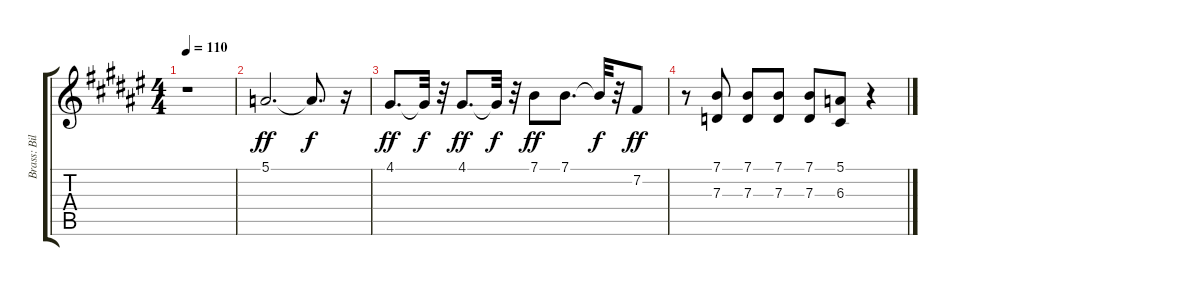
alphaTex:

\track ("Brass: Bill Payne" "Brass: Bil") {instrument brasssection}
\staff {score tabs}
\tuning (E4 B3 G3 D3 A2 E2) {hide}
\ts (4 4)
\tempo 110
\clef g2
\ks f#
r.1{dy ff} |
5.1.2{d} 5.1{t}.8{d dy f} r.16 |
4.1.8{d dy ff} 4.1{t}.32{dy f} r.32 4.1.8{d dy ff} 4.1{t}.32{dy f} r.32 7.1.8{dy ff} 7.1.8{d} 7.1{t}.32{dy f} r.32 7.2.8{dy ff} |
r.8 (7.1 7.3).8 (7.1 7.3).8 (7.1 7.3).8 (7.1 7.3).8 (5.1 6.3).8 r.4
